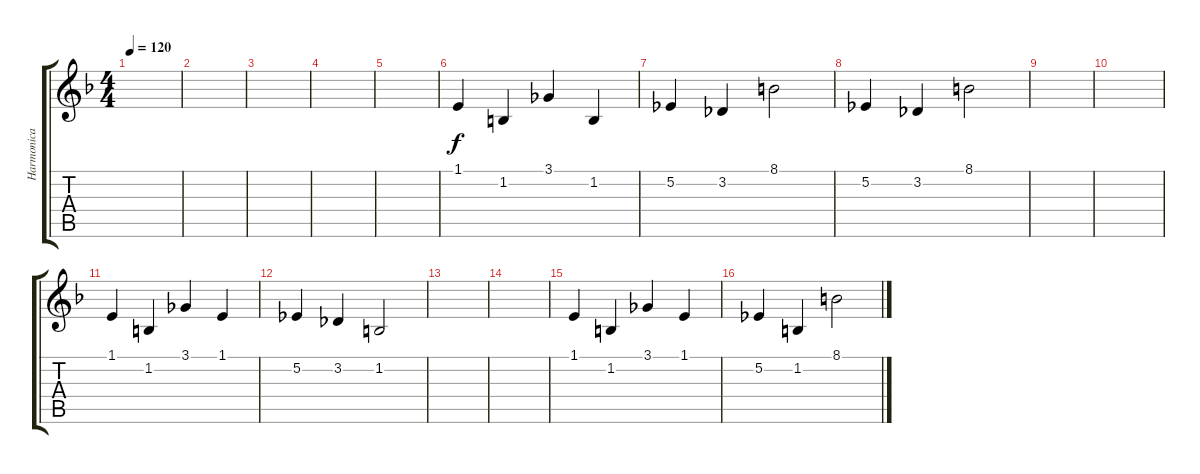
\track ("Harmonica" "Harmonica") {instrument harmonica}
\staff {score tabs}
\tuning (Eb4 Bb3 Gb3 Db3 Ab2 Eb2) {hide}
\ts (4 4)
\tempo 120
\clef g2
\ks dminor
|
|
|
|
|
1.1.4 1.2.4 3.1.4 1.2.4 |
5.2.4 3.2.4 8.1.2 |
5.2.4 3.2.4 8.1.2 |
|
|
1.1.4 1.2.4 3.1.4 1.1.4 |
5.2.4 3.2.4 1.2.2 |
|
|
1.1.4 1.2.4 3.1.4 1.1.4 |
5.2.4 1.2.4 8.1.2
